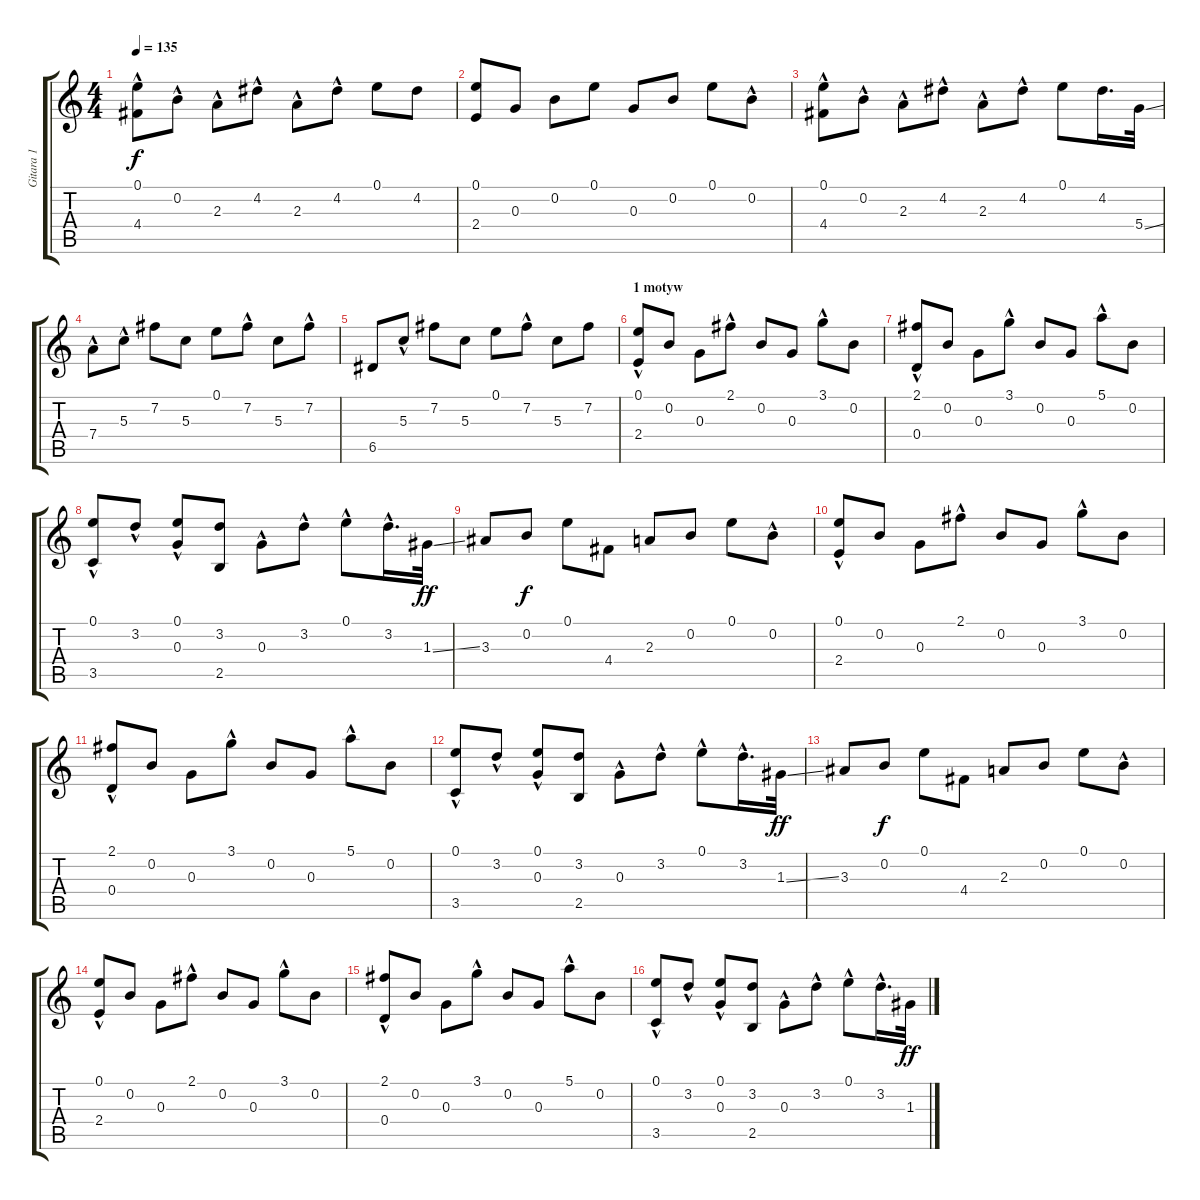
\track ("Gitara 1" "Gitara 1") {instrument acousticguitarsteel}
\staff {score tabs}
\tuning (E4 B3 G3 D3 A2 E2) {hide}
\ts (4 4)
\tempo 135
\clef g2
\ks c
(0.1{hac} 4.4).8{dy f} 0.2{hac}.8 2.3{hac}.8 4.2{hac}.8 2.3{hac}.8 4.2{hac}.8 0.1.8 4.2.8 |
(0.1 2.4).8 0.3.8 0.2.8 0.1.8 0.3.8 0.2.8 0.1.8 0.2{hac}.8 |
(0.1{hac} 4.4).8 0.2{hac}.8 2.3{hac}.8 4.2{hac}.8 2.3{hac}.8 4.2{hac}.8 0.1.8 4.2.16{d} 5.4{ss}.32 |
7.4{hac}.8 5.3{hac}.8 7.2.8 5.3.8 0.1.8 7.2{hac}.8 5.3.8 7.2{hac}.8 |
6.5.8 5.3{hac}.8 7.2.8 5.3.8 0.1.8 7.2{hac}.8 5.3.8 7.2.8 |
\section ("" "1 motyw")
(0.1{hac} 2.4).8 0.2.8 0.3.8 2.1{hac}.8 0.2.8 0.3.8 3.1{hac}.8 0.2.8 |
(2.1{hac} 0.4{hac}).8 0.2.8 0.3.8 3.1{hac}.8 0.2.8 0.3.8 5.1{hac}.8 0.2.8 |
(0.1{hac} 3.5{hac}).8 3.2{hac}.8 (0.1{hac} 0.3).8 (3.2 2.5).8 0.3{hac}.8 3.2{hac}.8 0.1{hac}.8 3.2{hac}.16{d} 1.3{ss}.32{dy ff} |
3.3.8 0.2.8{dy f} 0.1.8 4.4.8 2.3.8 0.2.8 0.1.8 0.2{hac}.8 |
(0.1{hac} 2.4).8 0.2.8 0.3.8 2.1{hac}.8 0.2.8 0.3.8 3.1{hac}.8 0.2.8 |
(2.1{hac} 0.4{hac}).8 0.2.8 0.3.8 3.1{hac}.8 0.2.8 0.3.8 5.1{hac}.8 0.2.8 |
(0.1{hac} 3.5{hac}).8 3.2{hac}.8 (0.1{hac} 0.3).8 (3.2 2.5).8 0.3{hac}.8 3.2{hac}.8 0.1{hac}.8 3.2{hac}.16{d} 1.3{ss}.32{dy ff} |
3.3.8 0.2.8{dy f} 0.1.8 4.4.8 2.3.8 0.2.8 0.1.8 0.2{hac}.8 |
(0.1{hac} 2.4).8 0.2.8 0.3.8 2.1{hac}.8 0.2.8 0.3.8 3.1{hac}.8 0.2.8 |
(2.1{hac} 0.4{hac}).8 0.2.8 0.3.8 3.1{hac}.8 0.2.8 0.3.8 5.1{hac}.8 0.2.8 |
(0.1{hac} 3.5{hac}).8 3.2{hac}.8 (0.1{hac} 0.3).8 (3.2 2.5).8 0.3{hac}.8 3.2{hac}.8 0.1{hac}.8 3.2{hac}.16{d} 1.3{ss}.32{dy ff}
